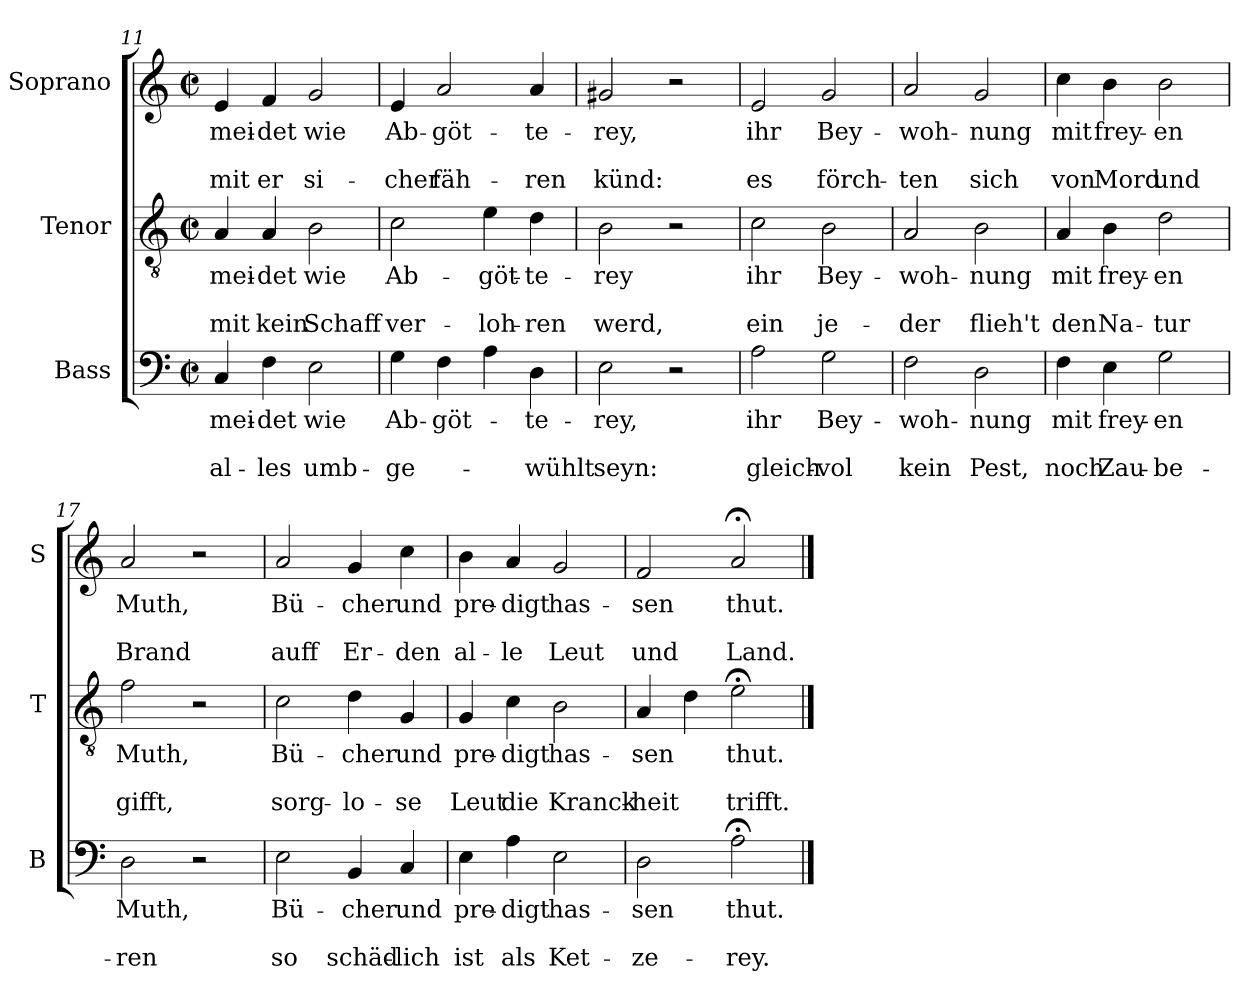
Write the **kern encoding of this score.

**kern	**text	**text	**text	**kern	**text	**text	**text	**kern	**text	**text	**text
*part3	*part3	*part3	*part3	*part2	*part2	*part2	*part2	*part1	*part1	*part1	*part1
*staff3	*staff3	*staff3	*staff3	*staff2	*staff2	*staff2	*staff2	*staff1	*staff1	*staff1	*staff1
*I"Bass	*	*	*	*I"Tenor	*	*	*	*I"Soprano	*	*	*
*I'B	*	*	*	*I'T	*	*	*	*I'S	*	*	*
!!LO:PB:g=z
*clefF4	*	*	*	*clefGv2	*	*	*	*clefG2	*	*	*
*k[]	*	*	*	*k[]	*	*	*	*k[]	*	*	*
*C:	*	*	*	*C:	*	*	*	*C:	*	*	*
*M2/2	*	*	*	*M2/2	*	*	*	*M2/2	*	*	*
*met(c|)	*	*	*	*met(c|)	*	*	*	*met(c|)	*	*	*
=11	=11	=11	=11	=11	=11	=11	=11	=11	=11	=11	=11
!	!LO:LY:b	!	!LO:LY:b	!	!LO:LY:b	!	!LO:LY:b	!	!LO:LY:b	!	!LO:LY:b
4C/	mei-	.	al-	4A/	-mei-	.	mit	4e/	-mei-	.	mit
!	!LO:LY:b	!	!LO:LY:b	!	!LO:LY:b	!	!LO:LY:b	!	!LO:LY:b	!	!LO:LY:b
4F\	-det	.	-les	4A/	-det	.	kein	4f/	-det	.	er
!	!LO:LY:b	!	!LO:LY:b	!	!LO:LY:b	!	!LO:LY:b	!	!LO:LY:b	!	!LO:LY:b
2E\	wie	.	umb-	2B\	wie	.	Schaff	2g/	wie	.	si-
=12	=12	=12	=12	=12	=12	=12	=12	=12	=12	=12	=12
!	!LO:LY:b	!	!LO:LY:b	!	!LO:LY:b	!	!LO:LY:b	!	!LO:LY:b	!	!LO:LY:b
4G\	Ab-	.	-ge-	2c\	Ab-	.	ver-	4e/	Ab-	.	-cher
!	!LO:LY:b	!	!	!	!	!	!	!	!LO:LY:b	!	!LO:LY:b
4F\	-göt-	.	.	.	.	.	.	2a/	-göt-	.	fäh-
!	!	!	!	!	!LO:LY:b	!	!LO:LY:b	!	!	!	!
4A\	.	.	.	4e\	-göt-	.	-loh-	.	.	.	.
!	!LO:LY:b	!	!LO:LY:b	!	!LO:LY:b	!	!LO:LY:b	!	!LO:LY:b	!	!LO:LY:b
4D\	-te-	.	-wühlt	4d\	-te-	.	-ren	4a/	-te-	.	-ren
=13	=13	=13	=13	=13	=13	=13	=13	=13	=13	=13	=13
!	!LO:LY:b	!	!LO:LY:b	!	!LO:LY:b	!	!LO:LY:b	!	!LO:LY:b	!	!LO:LY:b
2E\	-rey,	.	seyn:	2B\	-rey	.	werd,	2g#X/	-rey,	.	künd:
2r	.	.	.	2r	.	.	.	2r	.	.	.
=14	=14	=14	=14	=14	=14	=14	=14	=14	=14	=14	=14
!	!LO:LY:b	!	!LO:LY:b	!	!LO:LY:b	!	!LO:LY:b	!	!LO:LY:b	!	!LO:LY:b
2A\	ihr	.	gleich-	2c\	ihr	.	ein	2e/	ihr	.	es
!	!LO:LY:b	!	!LO:LY:b	!	!LO:LY:b	!	!LO:LY:b	!	!LO:LY:b	!	!LO:LY:b
2G\	Bey-	.	-vol	2B\	Bey-	.	je-	2g/	Bey-	.	förch-
=15	=15	=15	=15	=15	=15	=15	=15	=15	=15	=15	=15
!	!LO:LY:b	!	!LO:LY:b	!	!LO:LY:b	!	!LO:LY:b	!	!LO:LY:b	!	!LO:LY:b
2F\	-woh-	.	kein	2A/	-woh-	.	-der	2a/	-woh-	.	-ten
!	!LO:LY:b	!	!LO:LY:b	!	!LO:LY:b	!	!LO:LY:b	!	!LO:LY:b	!	!LO:LY:b
2D\	-nung	.	Pest,	2B\	-nung	.	flieh't	2g/	-nung	.	sich
!!LO:LB:g=z
=16	=16	=16	=16	=16	=16	=16	=16	=16	=16	=16	=16
!	!LO:LY:b	!	!LO:LY:b	!	!LO:LY:b	!	!LO:LY:b	!	!LO:LY:b	!	!LO:LY:b
4F\	mit	.	noch	4A/	mit	.	den	4cc\	mit	.	von
!	!LO:LY:b	!	!LO:LY:b	!	!LO:LY:b	!	!LO:LY:b	!	!LO:LY:b	!	!LO:LY:b
4E\	frey-	.	Zau-	4B\	frey-	.	Na-	4b\	frey-	.	Mord
!	!LO:LY:b	!	!LO:LY:b	!	!LO:LY:b	!	!LO:LY:b	!	!LO:LY:b	!	!LO:LY:b
2G\	-en	.	-be-	2d\	-en	.	-tur	2b\	-en	.	und
=17	=17	=17	=17	=17	=17	=17	=17	=17	=17	=17	=17
!	!LO:LY:b	!	!LO:LY:b	!	!LO:LY:b	!	!LO:LY:b	!	!LO:LY:b	!	!LO:LY:b
2D\	Muth,	.	-ren	2f\	Muth,	.	gifft,	2a/	Muth,	.	Brand
2r	.	.	.	2r	.	.	.	2r	.	.	.
=18	=18	=18	=18	=18	=18	=18	=18	=18	=18	=18	=18
!	!LO:LY:b	!	!LO:LY:b	!	!LO:LY:b	!	!LO:LY:b	!	!LO:LY:b	!	!LO:LY:b
2E\	Bü-	.	so	2c\	Bü-	.	sorg-	2a/	Bü-	.	auff
!	!LO:LY:b	!	!LO:LY:b	!	!LO:LY:b	!	!LO:LY:b	!	!LO:LY:b	!	!LO:LY:b
4BB/	-cher	.	schäd-	4d\	-cher	.	-lo-	4g/	-cher	.	Er-
!	!LO:LY:b	!	!LO:LY:b	!	!LO:LY:b	!	!LO:LY:b	!	!LO:LY:b	!	!LO:LY:b
4C/	und	.	-lich	4G/	und	.	-se	4cc\	und	.	-den
=19	=19	=19	=19	=19	=19	=19	=19	=19	=19	=19	=19
!	!LO:LY:b	!	!LO:LY:b	!	!LO:LY:b	!	!LO:LY:b	!	!LO:LY:b	!	!LO:LY:b
4E\	pre-	.	ist	4G/	pre-	.	Leut	4b\	pre-	.	al-
!	!LO:LY:b	!	!LO:LY:b	!	!LO:LY:b	!	!LO:LY:b	!	!LO:LY:b	!	!LO:LY:b
4A\	-digt	.	als	4c\	-digt	.	die	4a/	-digt	.	-le
!	!LO:LY:b	!	!LO:LY:b	!	!LO:LY:b	!	!LO:LY:b	!	!LO:LY:b	!	!LO:LY:b
2E\	has-	.	Ket-	2B\	has-	.	Kranck-	2g/	has-	.	Leut
=20	=20	=20	=20	=20	=20	=20	=20	=20	=20	=20	=20
!	!LO:LY:b	!	!LO:LY:b	!	!LO:LY:b	!	!LO:LY:b	!	!LO:LY:b	!	!LO:LY:b
2D\	-sen	.	-ze-	4A/	-sen	.	-heit	2f/	-sen	.	und
.	.	.	.	4d\	.	.	.	.	.	.	.
!	!LO:LY:b	!	!LO:LY:b	!	!LO:LY:b	!	!LO:LY:b	!	!LO:LY:b	!	!LO:LY:b
2A;<\	thut.	.	-rey.	2e;<\	thut.	.	trifft.	2a;</	thut.	.	Land.
==	==	==	==	==	==	==	==	==	==	==	==
*-	*-	*-	*-	*-	*-	*-	*-	*-	*-	*-	*-
